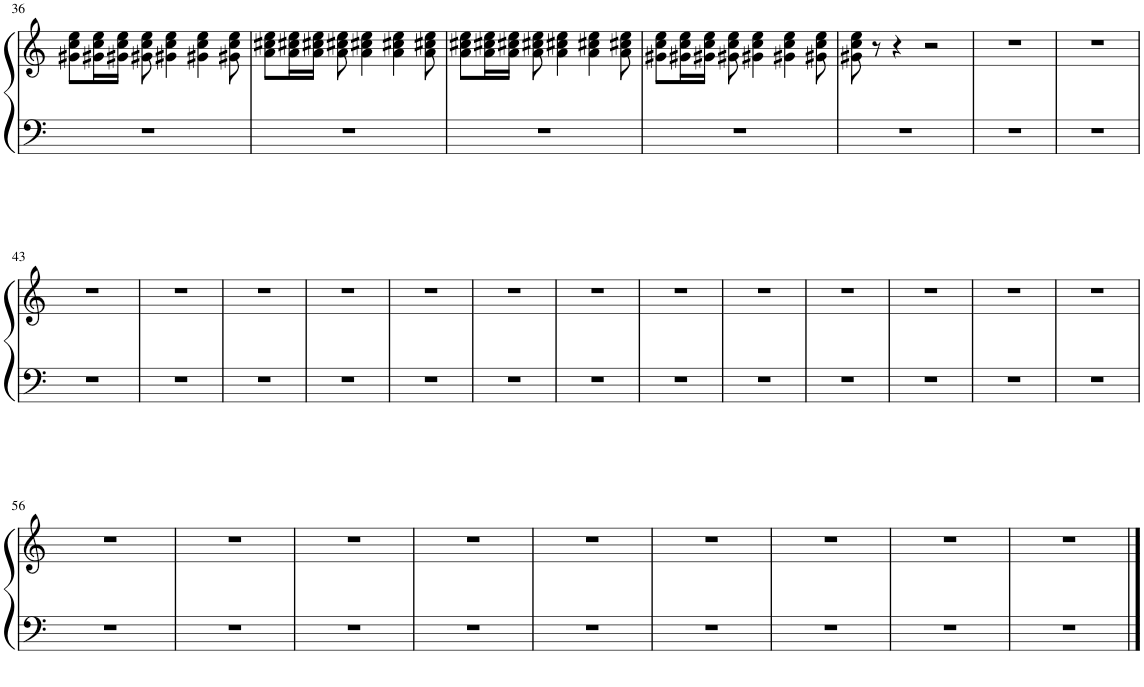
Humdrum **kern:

**kern	**kern
*part1	*part1
*staff2	*staff1
*I"Piano	*
*I'Pno	*
!!LO:PB:g=z
*clefF4	*clefG2
*k[]	*k[]
*M4/4	*M4/4
=36	=36
1r	8g#X\ 8cc\ 8ee\L
.	16g#X\ 16cc\ 16ee\L
.	16g#X\ 16cc\ 16ee\JJ
.	8g#X\ 8cc\ 8ee\
.	4g#X\ 4cc\ 4ee\
.	4g#X\ 4cc\ 4ee\
.	8g#X\ 8cc\ 8ee\
=37	=37
1r	8a\ 8cc#X\ 8ee\L
.	16a\ 16cc#X\ 16ee\L
.	16a\ 16cc#X\ 16ee\JJ
.	8a\ 8cc#X\ 8ee\
.	4a\ 4cc#X\ 4ee\
.	4a\ 4cc#X\ 4ee\
.	8a\ 8cc#X\ 8ee\
=38	=38
1r	8a\ 8cc#X\ 8ee\L
.	16a\ 16cc#X\ 16ee\L
.	16a\ 16cc#X\ 16ee\JJ
.	8a\ 8cc#X\ 8ee\
.	4a\ 4cc#X\ 4ee\
.	4a\ 4cc#X\ 4ee\
.	8a\ 8cc#X\ 8ee\
=39	=39
1r	8g#X\ 8cc\ 8ee\L
.	16g#X\ 16cc\ 16ee\L
.	16g#X\ 16cc\ 16ee\JJ
.	8g#X\ 8cc\ 8ee\
.	4g#X\ 4cc\ 4ee\
.	4g#X\ 4cc\ 4ee\
.	8g#X\ 8cc\ 8ee\
=40	=40
1r	8g#X\ 8cc\ 8ee\
.	8r
.	4r
.	2r
=41	=41
1r	1r
=42	=42
1r	1r
!!LO:LB:g=z
=43	=43
1r	1r
=44	=44
1r	1r
=45	=45
1r	1r
=46	=46
1r	1r
=47	=47
1r	1r
=48	=48
1r	1r
=49	=49
1r	1r
=50	=50
1r	1r
=51	=51
1r	1r
=52	=52
1r	1r
=53	=53
1r	1r
=54	=54
1r	1r
=55	=55
1r	1r
!!LO:LB:g=z
=56	=56
1r	1r
=57	=57
1r	1r
=58	=58
1r	1r
=59	=59
1r	1r
=60	=60
1r	1r
=61	=61
1r	1r
=62	=62
1r	1r
=63	=63
1r	1r
=64	=64
1r	1r
==	==
*-	*-
